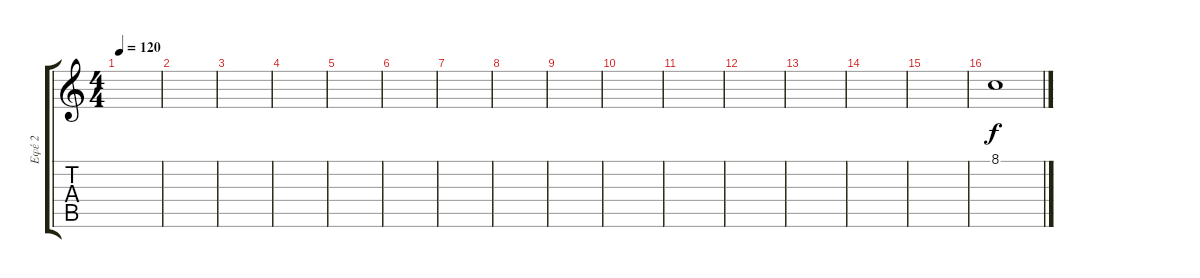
\track ("Εφέ 2" "Εφέ 2") {instrument lead6voice}
\staff {score tabs}
\tuning (E4 B3 G3 D3 A2 E2) {hide}
\ts (4 4)
\tempo 120
\clef g2
\ks c
|
|
|
|
|
|
|
|
|
|
|
|
|
|
|
8.1.1
